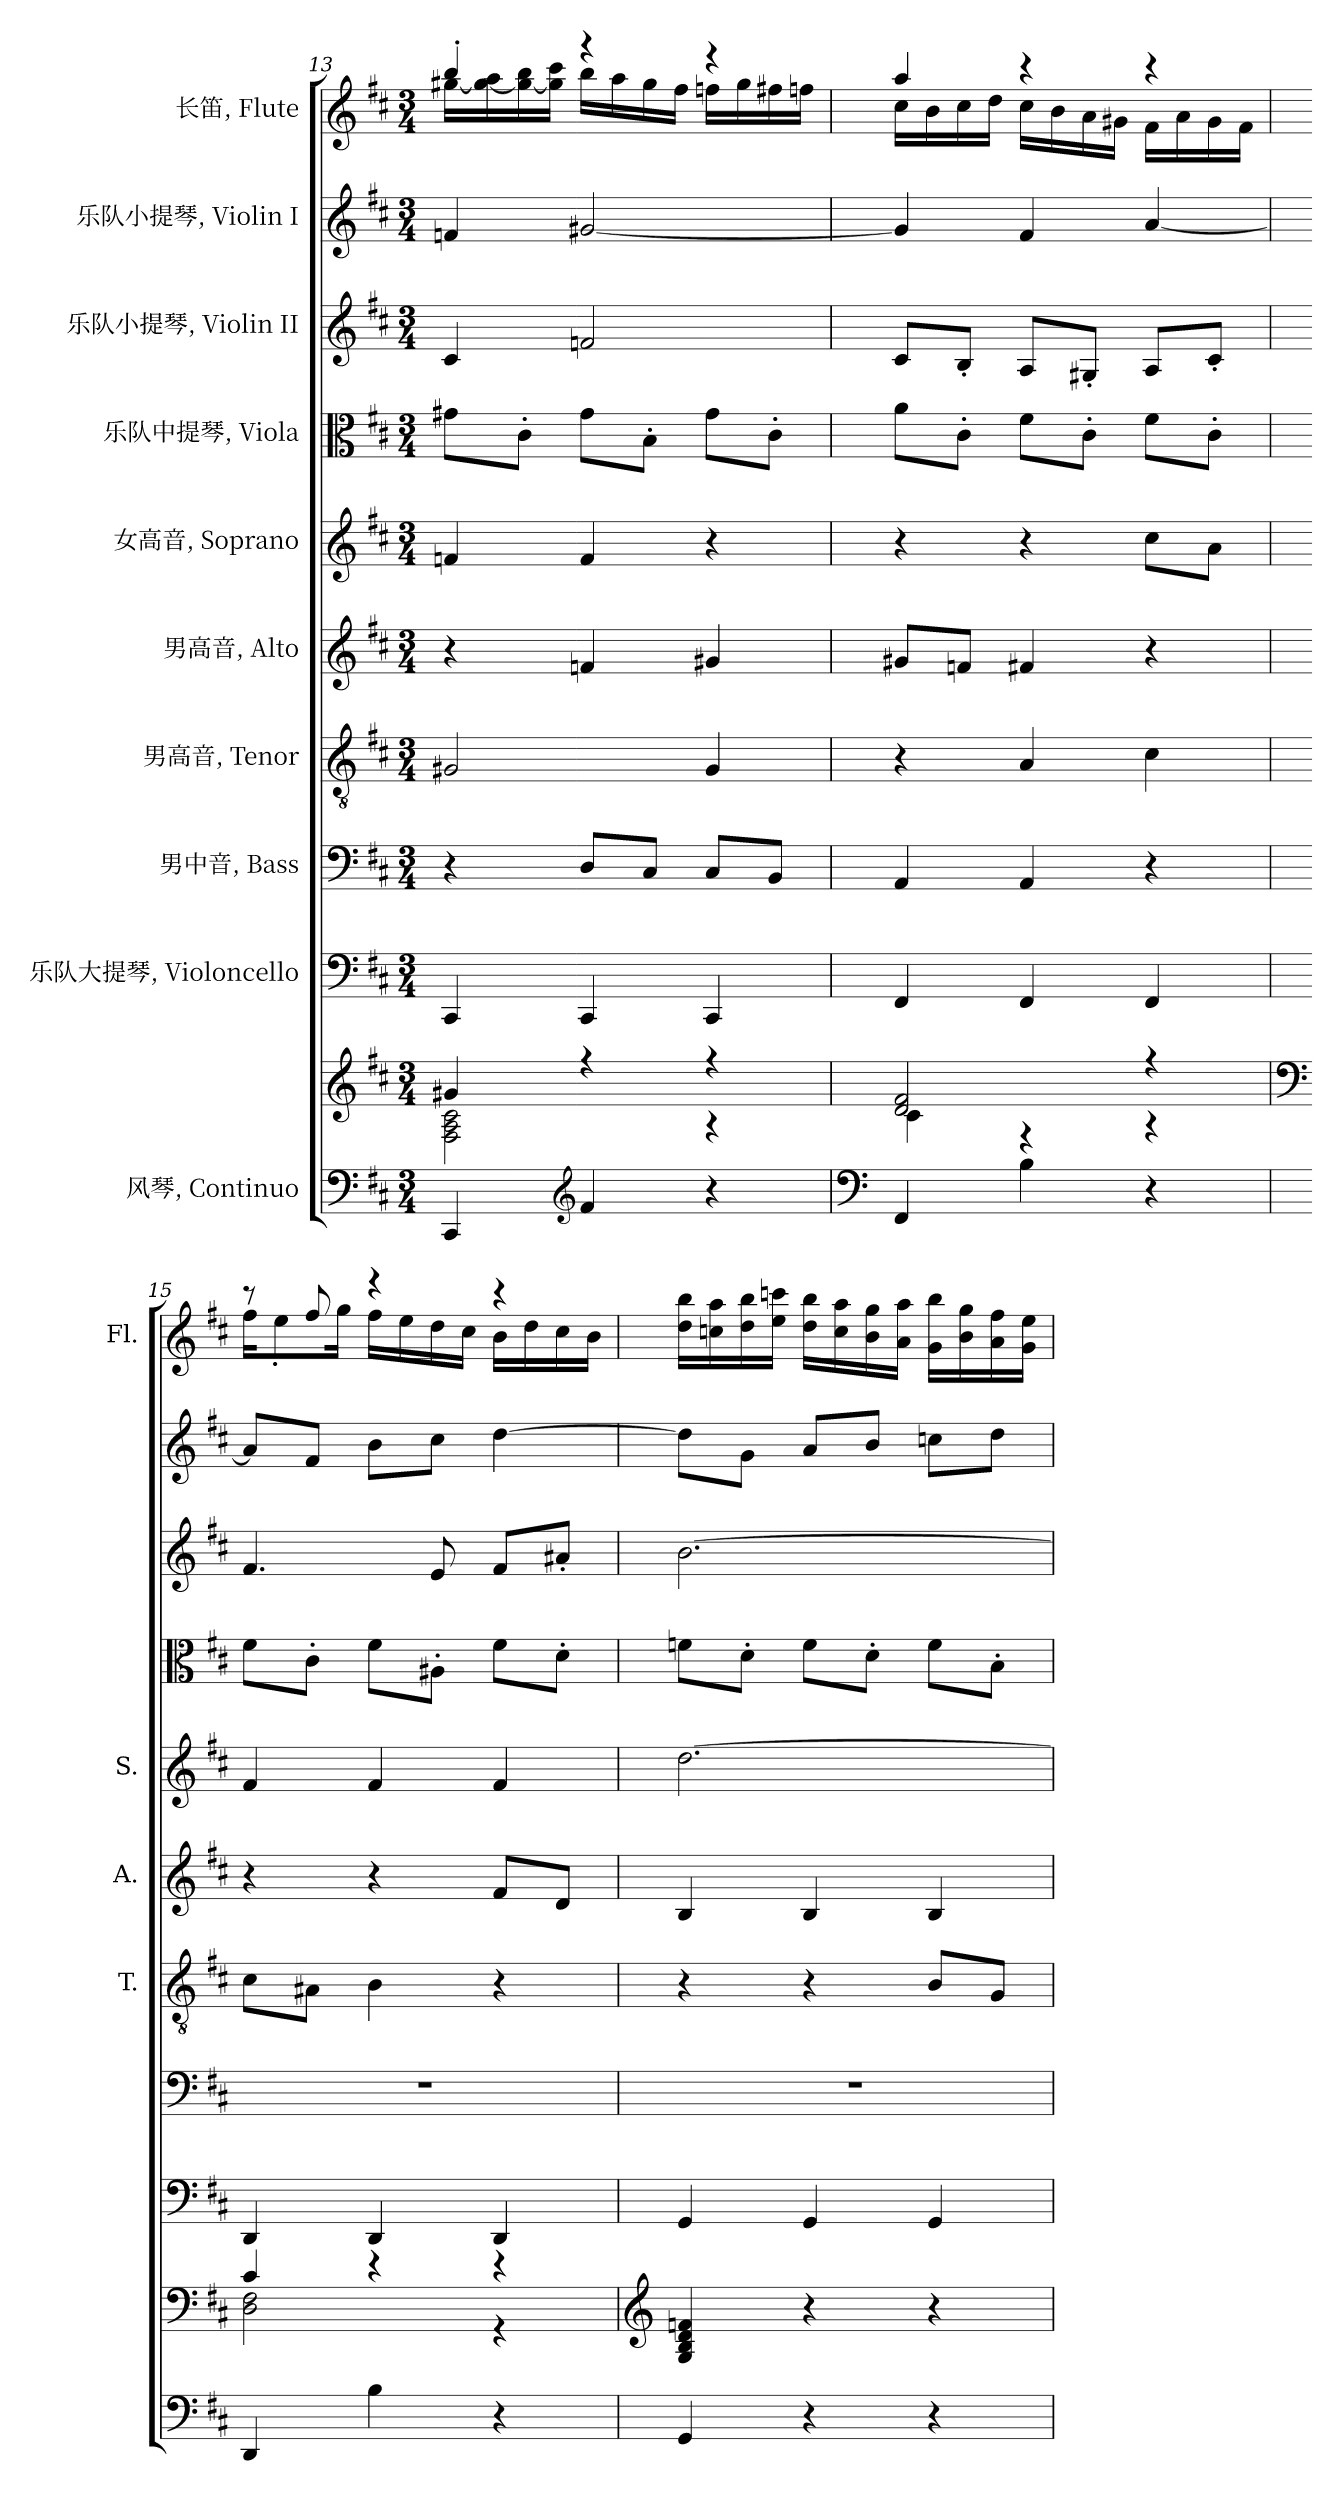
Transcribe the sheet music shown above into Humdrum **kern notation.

**kern	**kern	**kern	**kern	**kern	**kern	**kern	**kern	**kern	**kern	**kern
*part10	*part10	*part9	*part8	*part7	*part6	*part5	*part4	*part3	*part2	*part1
*staff11	*staff10	*staff9	*staff8	*staff7	*staff6	*staff5	*staff4	*staff3	*staff2	*staff1
*I"风琴, Continuo	*	*I"乐队大提琴, Violoncello	*I"男中音, Bass	*I"男高音, Tenor	*I"男高音, Alto	*I"女高音, Soprano	*I"乐队中提琴, Viola	*I"乐队小提琴, Violin II	*I"乐队小提琴, Violin I	*I"长笛, Flute
*	*	*	*	*I'T.	*I'A.	*I'S.	*	*	*	*I'Fl.
!!LO:PB:g=z
*clefF4	*clefG2	*clefF4	*clefF4	*clefGv2	*clefG2	*clefG2	*clefC3	*clefG2	*clefG2	*clefG2
*k[f#c#]	*k[f#c#]	*k[f#c#]	*k[f#c#]	*k[f#c#]	*k[f#c#]	*k[f#c#]	*k[f#c#]	*k[f#c#]	*k[f#c#]	*k[f#c#]
*M3/4	*M3/4	*M3/4	*M3/4	*M3/4	*M3/4	*M3/4	*M3/4	*M3/4	*M3/4	*M3/4
=13	=13	=13	=13	=13	=13	=13	=13	=13	=13	=13
*	*^	*	*	*	*	*	*	*	*	*^
4CC#/	4g#X/	2F#\ 2A\ 2c#\	4CC#/	4r	2G#X/	4r	4fn/	8g#X\L	4c#/	4fn/	4bb'/	[16gg#X\LL
.	.	.	.	.	.	.	.	.	.	.	.	16gg#\_ 16aa\
.	.	.	.	.	.	.	.	8c#'\J	.	.	.	16gg#\_ 16bb\
.	.	.	.	.	.	.	.	.	.	.	.	16gg#\] 16ccc#\JJ
*clefG2	*	*	*	*	*	*	*	*	*	*	*	*
4f#/	4r	.	4CC#/	8D/L	.	4fn/	4f/	8g#\L	2fn/	[2g#X/	4r	16bb\LL
.	.	.	.	.	.	.	.	.	.	.	.	16aa\
.	.	.	.	8C#/J	.	.	.	8B'\J	.	.	.	16gg#\
.	.	.	.	.	.	.	.	.	.	.	.	16ff#\JJ
4r	4r	4r	4CC#/	8C#/L	4G#/	4g#X/	4r	8g#\L	.	.	4r	16ffn\LL
.	.	.	.	.	.	.	.	.	.	.	.	16gg#\
.	.	.	.	8BB/J	.	.	.	8c#'\J	.	.	.	16ff#X\
.	.	.	.	.	.	.	.	.	.	.	.	16ffn\JJ
=14	=14	=14	=14	=14	=14	=14	=14	=14	=14	=14	=14	=14
*clefF4	*	*	*	*	*	*	*	*	*	*	*	*
4FF#/	2d/ 2f#/	4c#\	4FF#/	4AA/	4r	8g#X/L	4r	8a\L	8c#/L	4g#/]	4aa/	16cc#\LL
.	.	.	.	.	.	.	.	.	.	.	.	16b\
.	.	.	.	.	.	8fn/J	.	8c#'\J	8B'/J	.	.	16cc#\
.	.	.	.	.	.	.	.	.	.	.	.	16dd\JJ
4B\	.	4r	4FF#/	4AA/	4A/	4f#X/	4r	8f#\L	8A/L	4f#/	4r	16cc#\LL
.	.	.	.	.	.	.	.	.	.	.	.	16b\
.	.	.	.	.	.	.	.	8c#'\J	8G#X'/J	.	.	16a\
.	.	.	.	.	.	.	.	.	.	.	.	16g#X\JJ
4r	4r	4r	4FF#/	4r	4c#\	4r	8cc#\L	8f#\L	8A/L	[4a/	4r	16f#\LL
.	.	.	.	.	.	.	.	.	.	.	.	16a\
.	.	.	.	.	.	.	8a\J	8c#'\J	8c#'/J	.	.	16g#\
.	.	.	.	.	.	.	.	.	.	.	.	16f#\JJ
!!LO:PB:g=z	!!
=15	=15	=15	=15	=15	=15	=15	=15	=15	=15	=15	=15	=15
*	*clefF4	*	*	*	*	*	*	*	*	*	*	*
4DD/	4c#/	2D\ 2F#\	4DD/	2.r	8c#\L	4r	4f#/	8f#\L	4.f#/	8a/L]	8r	16ff#\KL
.	.	.	.	.	.	.	.	.	.	.	.	8ee'\
.	.	.	.	.	8A#X\J	.	.	8c#'\J	.	8f#/J	8ff#/	.
.	.	.	.	.	.	.	.	.	.	.	.	16gg\Jk
4B\	4r	.	4DD/	.	4B\	4r	4f#/	8f#\L	.	8b\L	4r	16ff#\LL
.	.	.	.	.	.	.	.	.	.	.	.	16ee\
.	.	.	.	.	.	.	.	8A#X'\J	8e/	8cc#\J	.	16dd\
.	.	.	.	.	.	.	.	.	.	.	.	16cc#\JJ
4r	4r	4r	4DD/	.	4r	8f#/L	4f#/	8f#\L	8f#/L	[4dd\	4r	16b\LL
.	.	.	.	.	.	.	.	.	.	.	.	16dd\
.	.	.	.	.	.	8d/J	.	8d'\J	8a#X'/J	.	.	16cc#\
.	.	.	.	.	.	.	.	.	.	.	.	16b\JJ
*	*v	*v	*	*	*	*	*	*	*	*	*v	*v
=16	=16	=16	=16	=16	=16	=16	=16	=16	=16	=16
*	*clefG2	*	*	*	*	*	*	*	*	*
4GG/	4G/ 4B/ 4d/ 4fn/	4GG/	2.r	4r	4B/	[2.dd\	8fn\L	[2.b\	8dd\L]	16dd\ 16bb\LL
.	.	.	.	.	.	.	.	.	.	16ccn\ 16aa\
.	.	.	.	.	.	.	8d'\J	.	8g\J	16dd\ 16bb\
.	.	.	.	.	.	.	.	.	.	16ee\ 16cccn\JJ
4r	4r	4GG/	.	4r	4B/	.	8f\L	.	8a/L	16dd\ 16bb\LL
.	.	.	.	.	.	.	.	.	.	16cc\ 16aa\
.	.	.	.	.	.	.	8d'\J	.	8b/J	16b\ 16gg\
.	.	.	.	.	.	.	.	.	.	16a\ 16aa\JJ
4r	4r	4GG/	.	8B/L	4B/	.	8f\L	.	8ccn\L	16g\ 16bb\LL
.	.	.	.	.	.	.	.	.	.	16b\ 16gg\
.	.	.	.	8G/J	.	.	8B'\J	.	8dd\J	16a\ 16ff#\
.	.	.	.	.	.	.	.	.	.	16g\ 16ee\JJ
=	=	=	=	=	=	=	=	=	=	=
*-	*-	*-	*-	*-	*-	*-	*-	*-	*-	*-
